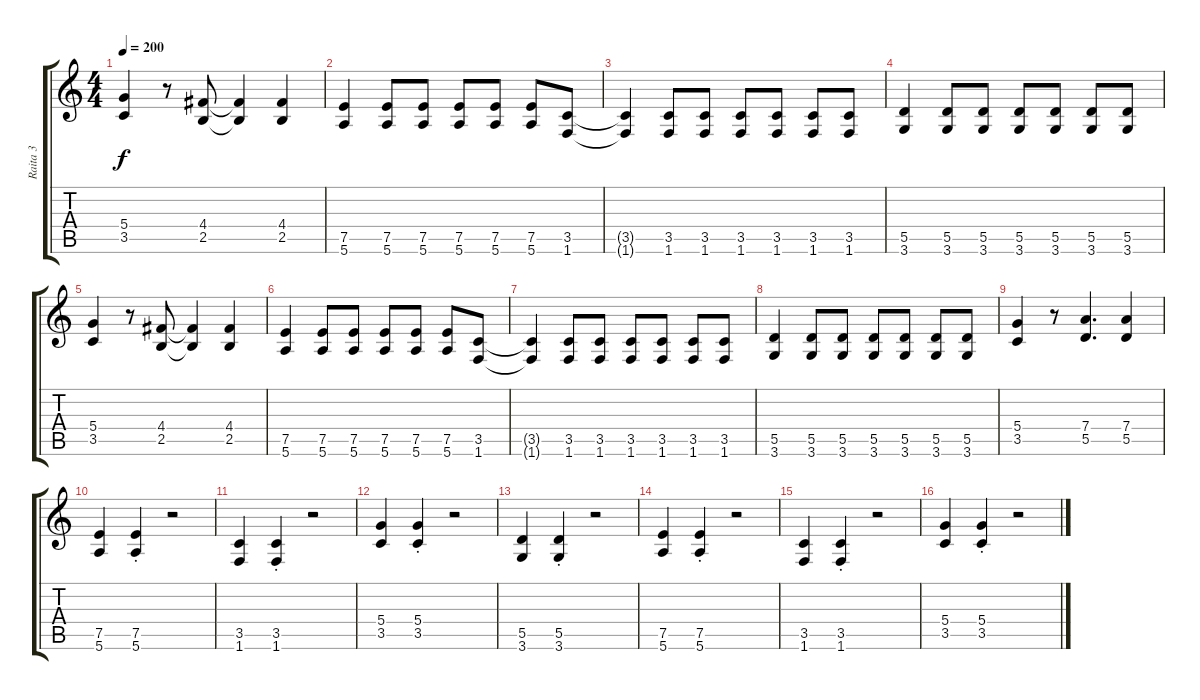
\track ("Raita 3" "Raita 3") {instrument distortionguitar}
\staff {score tabs}
\tuning (E4 B3 G3 D3 A2 E2) {hide}
\ts (4 4)
\tempo 200
\clef g2
\ks c
(5.4 3.5).4{dy f} r.8 (4.4 2.5).8 (4.4{t} 2.5{t}).4 (4.4 2.5).4 |
(7.5 5.6).4 (7.5 5.6).8 (7.5 5.6).8 (7.5 5.6).8 (7.5 5.6).8 (7.5 5.6).8 (3.5 1.6).8 |
(3.5{t} 1.6{t}).4 (3.5 1.6).8 (3.5 1.6).8 (3.5 1.6).8 (3.5 1.6).8 (3.5 1.6).8 (3.5 1.6).8 |
(5.5 3.6).4 (5.5 3.6).8 (5.5 3.6).8 (5.5 3.6).8 (5.5 3.6).8 (5.5 3.6).8 (5.5 3.6).8 |
(5.4 3.5).4 r.8 (4.4 2.5).8 (4.4{t} 2.5{t}).4 (4.4 2.5).4 |
(7.5 5.6).4 (7.5 5.6).8 (7.5 5.6).8 (7.5 5.6).8 (7.5 5.6).8 (7.5 5.6).8 (3.5 1.6).8 |
(3.5{t} 1.6{t}).4 (3.5 1.6).8 (3.5 1.6).8 (3.5 1.6).8 (3.5 1.6).8 (3.5 1.6).8 (3.5 1.6).8 |
(5.5 3.6).4 (5.5 3.6).8 (5.5 3.6).8 (5.5 3.6).8 (5.5 3.6).8 (5.5 3.6).8 (5.5 3.6).8 |
(5.4 3.5).4 r.8 (7.4 5.5).4{d} (7.4 5.5).4 |
(7.5 5.6).4 (7.5{st} 5.6{st}).4 r.2 |
(3.5 1.6).4 (3.5{st} 1.6{st}).4 r.2 |
(5.4 3.5).4 (5.4{st} 3.5{st}).4 r.2 |
(5.5 3.6).4 (5.5{st} 3.6{st}).4 r.2 |
(7.5 5.6).4 (7.5{st} 5.6{st}).4 r.2 |
(3.5 1.6).4 (3.5{st} 1.6{st}).4 r.2 |
(5.4 3.5).4 (5.4{st} 3.5{st}).4 r.2
